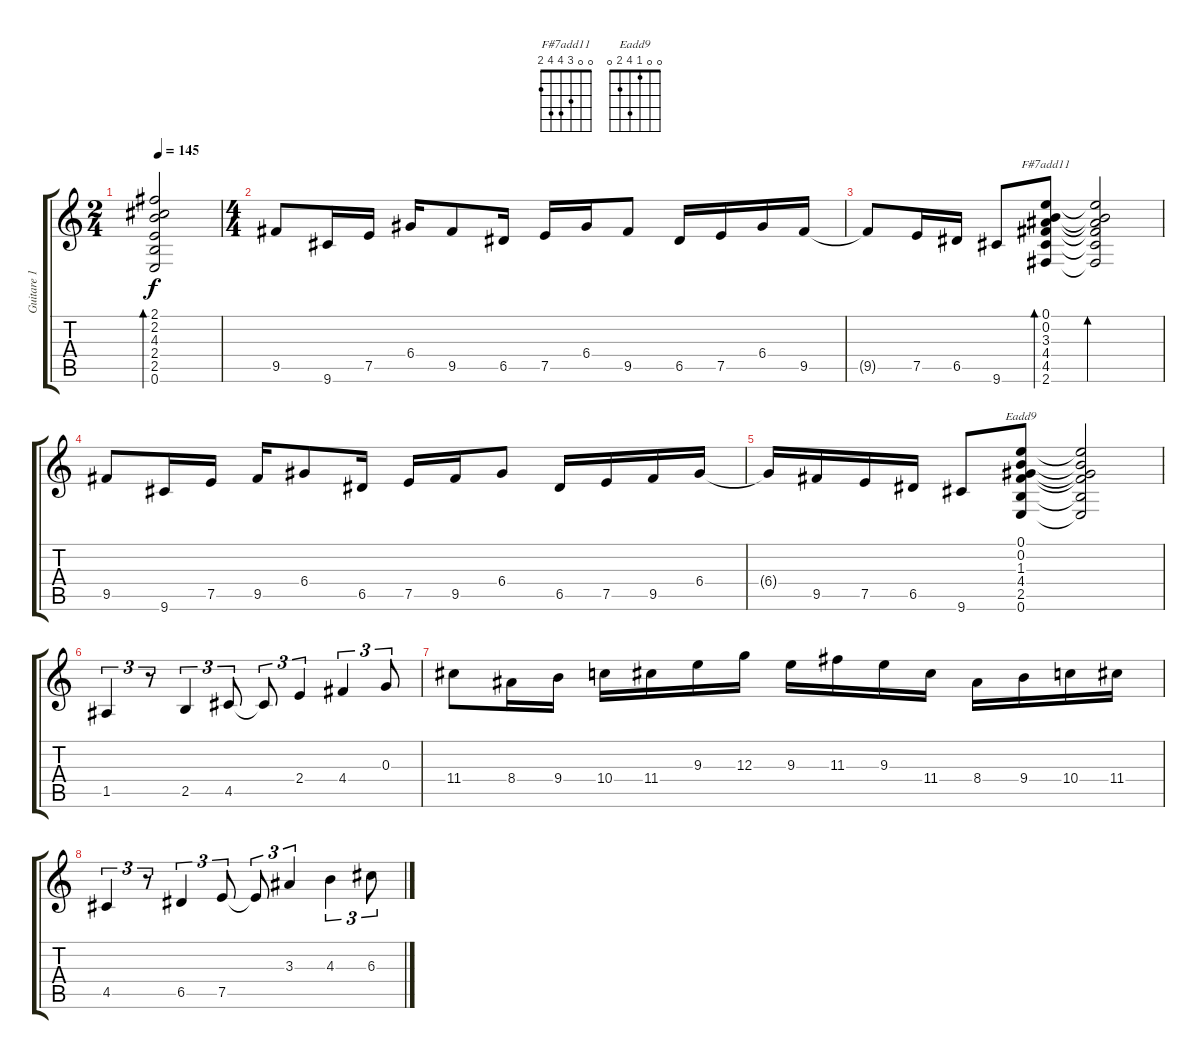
\track ("Guitare 1" "Guitare 1") {instrument acousticguitarnylon}
\staff {score tabs}
\tuning (E4 B3 G3 D3 A2 E2) {hide}
\chord ("F#7add11" 0 0 3 4 4 2)
\chord ("Eadd9" 0 0 1 4 2 0)
\ts (2 4)
\tempo 145
\clef g2
\ks c
(2.1 2.2 4.3 2.4 2.5 0.6).2{bd 60 dy f} |
\ts (4 4)
9.5.8 9.6.16 7.5.16 6.4.16 9.5.8 6.5.16 7.5.16 6.4.16 9.5.8 6.5.16 7.5.16 6.4.16 9.5.16 |
9.5{t}.8 7.5.16 6.5.16 9.6.8 (0.1 0.2 3.3 4.4 4.5 2.6).8{bd 60 ch "F#7add11"} (0.1{t} 0.2{t} 3.3{t} 4.4{t} 4.5{t} 2.6{t}).2{bd 60} |
9.5.8 9.6.16 7.5.16 9.5.16 6.4.8 6.5.16 7.5.16 9.5.16 6.4.8 6.5.16 7.5.16 9.5.16 6.4.16 |
6.4{t}.16 9.5.16 7.5.16 6.5.16 9.6.8 (0.1 0.2 1.3 4.4 2.5 0.6).8{ch "Eadd9"} (0.1{t} 0.2{t} 1.3{t} 4.4{t} 2.5{t} 0.6{t}).2 |
1.5.4{tu (3 2)} r.8{tu (3 2)} 2.5.4{tu (3 2)} 4.5.8{tu (3 2)} 4.5{t}.8{tu (3 2)} 2.4.4{tu (3 2)} 4.4.4{tu (3 2)} 0.3.8{tu (3 2)} |
11.4.8 8.4.16 9.4.16 10.4.16 11.4.16 9.3.16 12.3.16 9.3.16 11.3.16 9.3.16 11.4.16 8.4.16 9.4.16 10.4.16 11.4.16 |
4.5.4{tu (3 2)} r.8{tu (3 2)} 6.5.4{tu (3 2)} 7.5.8{tu (3 2)} 7.5{t}.8{tu (3 2)} 3.3.4{tu (3 2)} 4.3.4{tu (3 2)} 6.3.8{tu (3 2)}
